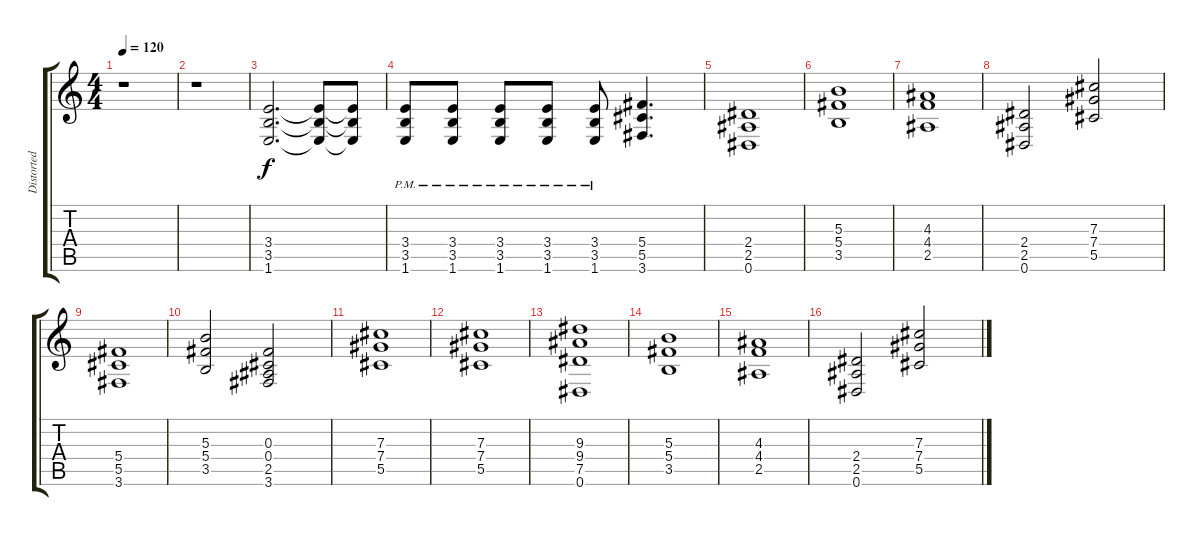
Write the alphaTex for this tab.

\track ("Distorted Guitar" "Distorted ") {instrument distortionguitar}
\staff {score tabs}
\tuning (Eb4 Bb3 Gb3 Db3 Ab2 Eb2) {hide}
\ts (4 4)
\tempo 120
\clef g2
\ks c
r.1{dy f} |
r.1 |
(3.4 3.5 1.6).2{d volume 10} (3.4{t} 3.5{t} 1.6{t}).8 (3.4{t} 3.5{t} 1.6{t}).8 |
(3.4{pm} 3.5{pm} 1.6{pm}).8 (3.4{pm} 3.5{pm} 1.6{pm}).8 (3.4{pm} 3.5{pm} 1.6{pm}).8 (3.4{pm} 3.5{pm} 1.6{pm}).8 (3.4{pm} 3.5{pm} 1.6{pm}).8 (5.4 5.5 3.6).4{d} |
(2.4 2.5 0.6).1 |
(5.3 5.4 3.5).1 |
(4.3 4.4 2.5).1 |
(2.4 2.5 0.6).2 (7.3 7.4 5.5).2 |
(5.4 5.5 3.6).1 |
(5.3 5.4 3.5).2 (0.3 0.4 2.5 3.6).2 |
(7.3 7.4 5.5).1 |
(7.3 7.4 5.5).1 |
(9.3 9.4 7.5 0.6).1 |
(5.3 5.4 3.5).1 |
(4.3 4.4 2.5).1 |
(2.4 2.5 0.6).2 (7.3 7.4 5.5).2
